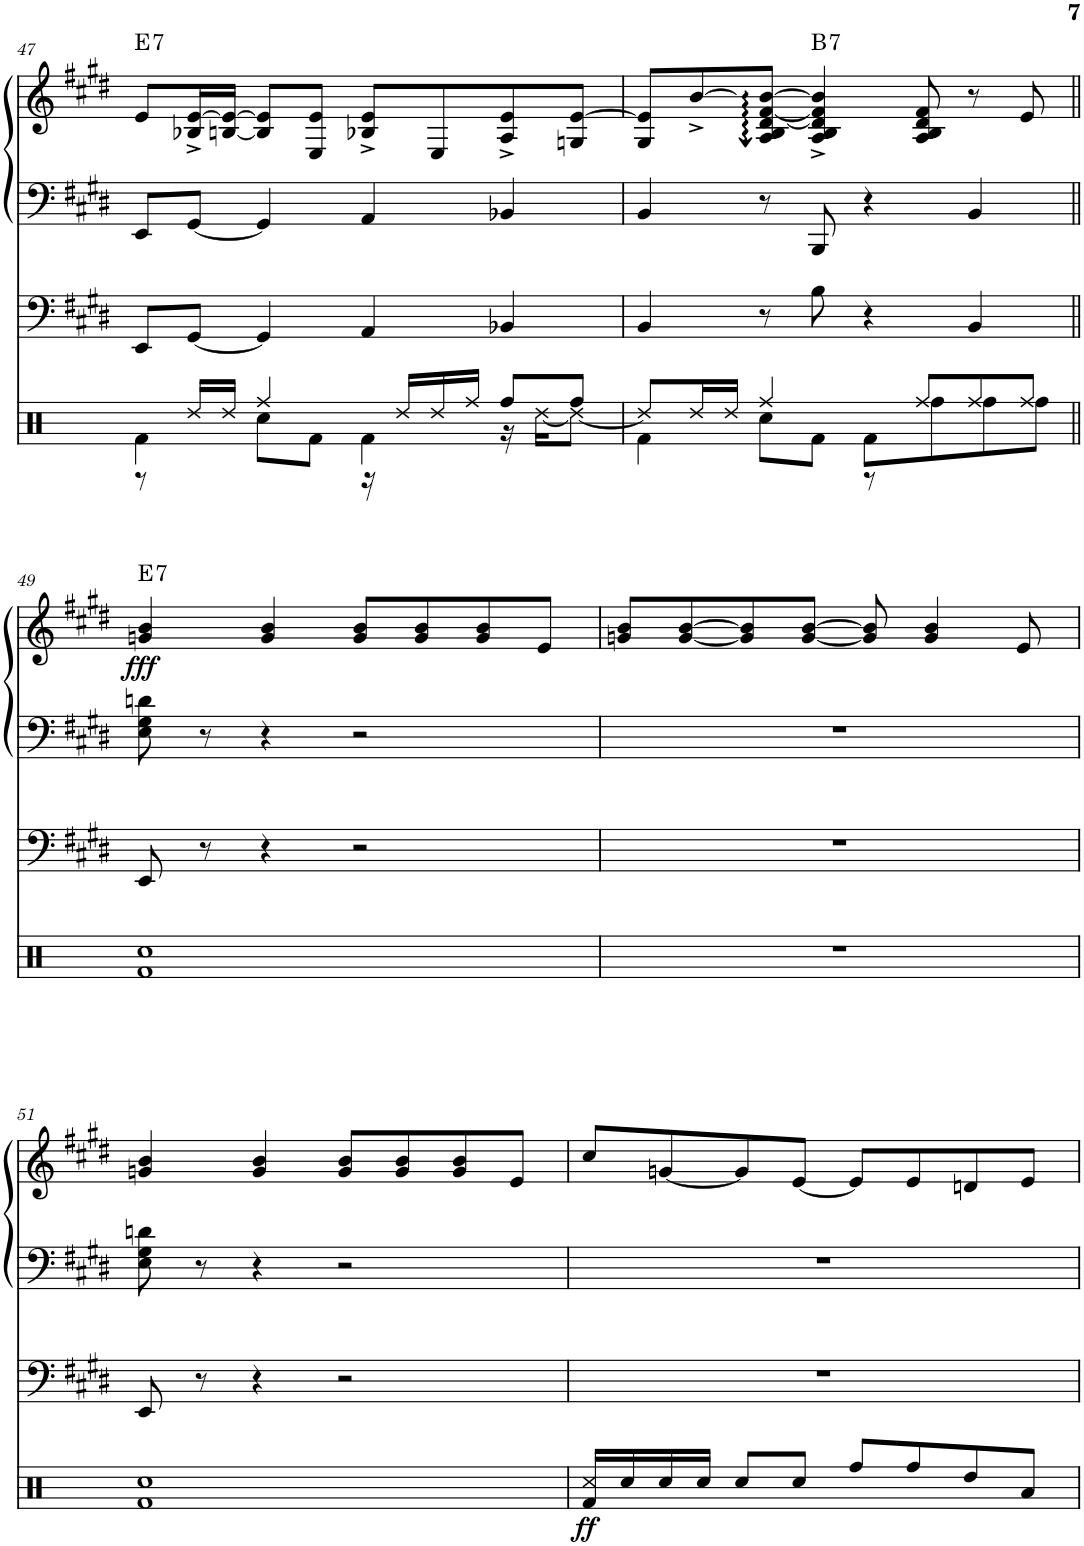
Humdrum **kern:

**kern	**kern	**kern	**dynam	**harte
*part2	*part1	*part1	*part1	*part1
*staff3	*staff2	*staff1	*staff1/2	*
*I"Acoustic Bass	*I"Electric Piano	*	*	*
*I'Ac b	*I'E.Pno	*	*	*
!!LO:PB:g=z
*clefF4	*clefF4	*clefG2	*	*
*Trd7c12	*	*	*	*
*k[f#c#g#d#]	*k[f#c#g#d#]	*k[f#c#g#d#]	*	*
*M4/4	*M4/4	*M4/4	*	*
=47	=47	=47	=47	=47
!	!	!	!	!LO:H:kt=7
8EE/L	8EE/L	8e/L	.	E:7
[8GG#/J	[8GG#/J	16B-X/^ [16e/^L	.	.
.	.	[16Bn/ 16e/_JJ	.	.
4GG#/]	4GG#/]	8B/] 8e/]L	.	.
.	.	8E/ 8e/J	.	.
4AA/	4AA/	8B-X/^ 8e/^L	.	.
.	.	8E/	.	.
4BB-X/	4BB-X/	8A/^ 8e/^	.	.
.	.	8Gn/ [8e/J	.	.
=48	=48	=48	=48	=48
4BB/	4BB/	8G#/ 8e/]L	.	.
.	.	[>8b^/	.	.
8r	8r	8A/ 8B/ [8d#/ [8f#/ 8b/_J	.	.
!	!	!	!	!LO:H:kt=7
8B\	8BBB/	4A/^ 4B/^ 4d#/]^ 4f#/]^ 4b/]^	.	B:7
4r	4r	.	.	.
.	.	8A/ 8B/ 8d#/ 8f#/	.	.
4BB/	4BB/	8r	.	.
.	.	8e/	.	.
!!LO:LB:g=z
=49||	=49||	=49||	=49||	=49||
!	!	!	!LO:DY:b	!LO:H:kt=7
8EE/	8E\ 8G#\ 8dn\	4gn/ 4b/	fff	E:7
8r	8r	.	.	.
4r	4r	4g/ 4b/	.	.
2r	2r	8g/ 8b/L	.	.
.	.	8g/ 8b/	.	.
.	.	8g/ 8b/	.	.
.	.	8e/J	.	.
=50	=50	=50	=50	=50
1r	1r	8gn/ 8b/L	.	.
.	.	[8g/ [8b/	.	.
.	.	8g/] 8b/]	.	.
.	.	[8g/ [8b/J	.	.
.	.	8g/] 8b/]	.	.
.	.	4g/ 4b/	.	.
.	.	8e/	.	.
!!LO:LB:g=z
=51	=51	=51	=51	=51
8EE/	8E\ 8G#\ 8dn\	4gn/ 4b/	.	.
8r	8r	.	.	.
4r	4r	4g/ 4b/	.	.
2r	2r	8g/ 8b/L	.	.
.	.	8g/ 8b/	.	.
.	.	8g/ 8b/	.	.
.	.	8e/J	.	.
=52	=52	=52	=52	=52
1r	1r	8cc#/L	.	.
.	.	[8gn/	.	.
.	.	8g/]	.	.
.	.	[8e/J	.	.
.	.	8e/L]	.	.
.	.	8e/	.	.
.	.	8dn/	.	.
.	.	8e/J	.	.
=	=	=	=	=
*-	*-	*-	*-	*-
